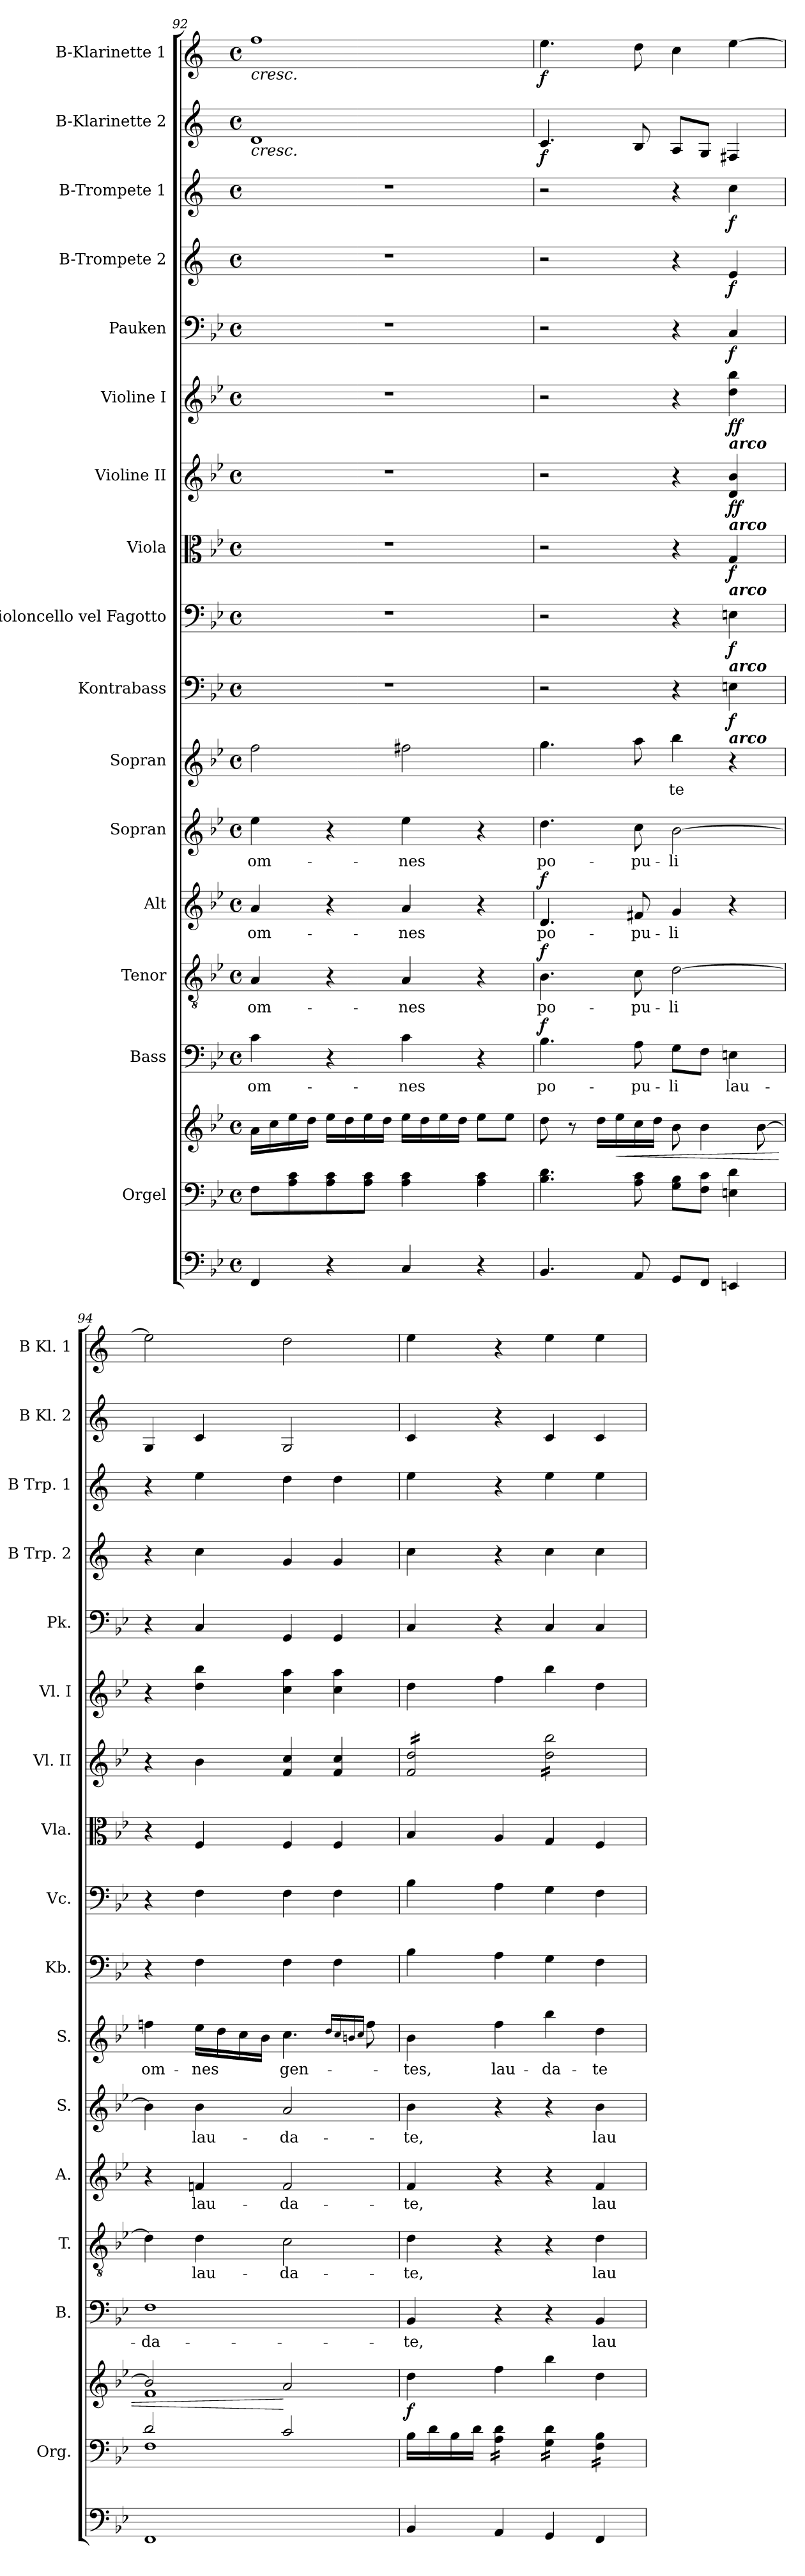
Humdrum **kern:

**kern	**kern	**kern	**dynam	**kern	**text	**dynam	**kern	**text	**dynam	**kern	**text	**dynam	**kern	**text	**kern	**text	**kern	**dynam	**kern	**dynam	**kern	**dynam	**kern	**dynam	**kern	**dynam	**kern	**dynam	**kern	**dynam	**kern	**dynam	**kern	**dynam	**kern	**dynam
*part17	*part16	*part16	*part16	*part15	*part15	*part15	*part14	*part14	*part14	*part13	*part13	*part13	*part12	*part12	*part11	*part11	*part10	*part10	*part9	*part9	*part8	*part8	*part7	*part7	*part6	*part6	*part5	*part5	*part4	*part4	*part3	*part3	*part2	*part2	*part1	*part1
*staff18	*staff17	*staff16	*staff16/17	*staff15	*staff15	*staff15	*staff14	*staff14	*staff14	*staff13	*staff13	*staff13	*staff12	*staff12	*staff11	*staff11	*staff10	*staff10	*staff9	*staff9	*staff8	*staff8	*staff7	*staff7	*staff6	*staff6	*staff5	*staff5	*staff4	*staff4	*staff3	*staff3	*staff2	*staff2	*staff1	*staff1
*	*I"Orgel	*	*	*I"Bass	*	*	*I"Tenor	*	*	*I"Alt	*	*	*I"Sopran	*	*I"Sopran	*	*I"Kontrabass	*	*I"Violoncello vel Fagotto	*	*I"Viola	*	*I"Violine II	*	*I"Violine I	*	*I"Pauken	*	*I"B-Trompete 2	*	*I"B-Trompete 1	*	*I"B-Klarinette 2	*	*I"B-Klarinette 1	*
*	*I'Org.	*	*	*I'B.	*	*	*I'T.	*	*	*I'A.	*	*	*I'S.	*	*I'S.	*	*I'Kb.	*	*I'Vc.	*	*I'Vla.	*	*I'Vl. II	*	*I'Vl. I	*	*I'Pk.	*	*I'B Trp. 2	*	*I'B Trp. 1	*	*I'B Kl. 2	*	*I'B Kl. 1	*
!!LO:PB:g=z
*clefF4	*clefF4	*clefG2	*	*clefF4	*	*	*clefGv2	*	*	*clefG2	*	*	*clefG2	*	*clefG2	*	*clefF4	*	*clefF4	*	*clefC3	*	*clefG2	*	*clefG2	*	*clefF4	*	*clefG2	*	*clefG2	*	*clefG2	*	*clefG2	*
*	*	*	*	*	*	*	*	*	*	*	*	*	*	*	*	*	*ITrd7c12	*	*	*	*	*	*	*	*	*	*	*	*ITrd1c2	*	*ITrd1c2	*	*ITrd1c2	*	*ITrd1c2	*
*k[b-e-]	*k[b-e-]	*k[b-e-]	*	*k[b-e-]	*	*	*k[b-e-]	*	*	*k[b-e-]	*	*	*k[b-e-]	*	*k[b-e-]	*	*k[b-e-]	*	*k[b-e-]	*	*k[b-e-]	*	*k[b-e-]	*	*k[b-e-]	*	*k[b-e-]	*	*k[b-e-]	*	*k[b-e-]	*	*k[b-e-]	*	*k[b-e-]	*
*B-:	*B-:	*B-:	*	*B-:	*	*	*B-:	*	*	*B-:	*	*	*B-:	*	*B-:	*	*B-:	*	*B-:	*	*B-:	*	*B-:	*	*B-:	*	*B-:	*	*B-:	*	*B-:	*	*B-:	*	*B-:	*
*M4/4	*M4/4	*M4/4	*	*M4/4	*	*	*M4/4	*	*	*M4/4	*	*	*M4/4	*	*M4/4	*	*M4/4	*	*M4/4	*	*M4/4	*	*M4/4	*	*M4/4	*	*M4/4	*	*M4/4	*	*M4/4	*	*M4/4	*	*M4/4	*
*met(c)	*met(c)	*met(c)	*	*met(c)	*	*	*met(c)	*	*	*met(c)	*	*	*met(c)	*	*met(c)	*	*met(c)	*	*met(c)	*	*met(c)	*	*met(c)	*	*met(c)	*	*met(c)	*	*met(c)	*	*met(c)	*	*met(c)	*	*met(c)	*
=92	=92	=92	=92	=92	=92	=92	=92	=92	=92	=92	=92	=92	=92	=92	=92	=92	=92	=92	=92	=92	=92	=92	=92	=92	=92	=92	=92	=92	=92	=92	=92	=92	=92	=92	=92	=92
!	!	!	!	!	!LO:LY:b	!	!	!LO:LY:b	!	!	!LO:LY:b	!	!	!LO:LY:b	!	!	!	!	!	!	!	!	!	!	!	!	!	!	!	!	!	!	!	!LO:HP:b	!	!LO:HP:b
4FF/	8F\L	16a\LL	.	4c\	om-	.	4A/	om-	.	4a/	om-	.	4ee-\	om-	2ff\	.	1r	.	1r	.	1r	.	1r	.	1r	.	1r	.	1r	.	1r	.	1c	<	1ee-	<
.	.	16cc\	.	.	.	.	.	.	.	.	.	.	.	.	.	.	.	.	.	.	.	.	.	.	.	.	.	.	.	.	.	.	.	.	.	.
.	8A\ 8c\	16ee-\	.	.	.	.	.	.	.	.	.	.	.	.	.	.	.	.	.	.	.	.	.	.	.	.	.	.	.	.	.	.	.	.	.	.
.	.	16dd\JJ	.	.	.	.	.	.	.	.	.	.	.	.	.	.	.	.	.	.	.	.	.	.	.	.	.	.	.	.	.	.	.	.	.	.
4r	8A\ 8c\	16ee-\LL	.	4r	.	.	4r	.	.	4r	.	.	4r	.	.	.	.	.	.	.	.	.	.	.	.	.	.	.	.	.	.	.	.	.	.	.
.	.	16dd\	.	.	.	.	.	.	.	.	.	.	.	.	.	.	.	.	.	.	.	.	.	.	.	.	.	.	.	.	.	.	.	.	.	.
.	8A\ 8c\J	16ee-\	.	.	.	.	.	.	.	.	.	.	.	.	.	.	.	.	.	.	.	.	.	.	.	.	.	.	.	.	.	.	.	.	.	.
.	.	16dd\JJ	.	.	.	.	.	.	.	.	.	.	.	.	.	.	.	.	.	.	.	.	.	.	.	.	.	.	.	.	.	.	.	.	.	.
!	!	!	!	!	!LO:LY:b	!	!	!LO:LY:b	!	!	!LO:LY:b	!	!	!LO:LY:b	!	!	!	!	!	!	!	!	!	!	!	!	!	!	!	!	!	!	!	!	!	!
4C/	4A\ 4c\	16ee-\LL	.	4c\	-nes	.	4A/	-nes	.	4a/	-nes	.	4ee-\	-nes	2ff#X\	.	.	.	.	.	.	.	.	.	.	.	.	.	.	.	.	.	.	.	.	.
.	.	16dd\	.	.	.	.	.	.	.	.	.	.	.	.	.	.	.	.	.	.	.	.	.	.	.	.	.	.	.	.	.	.	.	.	.	.
.	.	16ee-\	.	.	.	.	.	.	.	.	.	.	.	.	.	.	.	.	.	.	.	.	.	.	.	.	.	.	.	.	.	.	.	.	.	.
.	.	16dd\JJ	.	.	.	.	.	.	.	.	.	.	.	.	.	.	.	.	.	.	.	.	.	.	.	.	.	.	.	.	.	.	.	.	.	.
4r	4A\ 4c\	8ee-\L	.	4r	.	.	4r	.	.	4r	.	.	4r	.	.	.	.	.	.	.	.	.	.	.	.	.	.	.	.	.	.	.	.	.	.	.
.	.	8ee-\J	.	.	.	.	.	.	.	.	.	.	.	.	.	.	.	.	.	.	.	.	.	.	.	.	.	.	.	.	.	.	.	.	.	.
=93	=93	=93	=93	=93	=93	=93	=93	=93	=93	=93	=93	=93	=93	=93	=93	=93	=93	=93	=93	=93	=93	=93	=93	=93	=93	=93	=93	=93	=93	=93	=93	=93	=93	=93	=93	=93
!	!	!	!	!	!LO:LY:b	!LO:DY:a	!	!LO:LY:b	!LO:DY:a	!	!LO:LY:b	!LO:DY:a	!	!LO:LY:b	!	!	!	!	!	!	!	!	!	!	!	!	!	!	!	!	!	!	!	!LO:DY:b	!	!LO:DY:b
4.BB-/	4.B-\ 4.d\	8dd\	.	4.B-\	po-	f	4.B-\	po-	f	4.d/	po-	f	4.dd\	po-	4.gg\	.	2r	.	2r	.	2r	.	2r	.	2r	.	2r	.	2r	.	2r	.	4.B-/	f	4.dd\	f
.	.	8r	.	.	.	.	.	.	.	.	.	.	.	.	.	.	.	.	.	.	.	.	.	.	.	.	.	.	.	.	.	.	.	.	.	.
.	.	16dd\LL	.	.	.	.	.	.	.	.	.	.	.	.	.	.	.	.	.	.	.	.	.	.	.	.	.	.	.	.	.	.	.	.	.	.
!	!	!	!LO:HP:b	!	!	!	!	!	!	!	!	!	!	!	!	!	!	!	!	!	!	!	!	!	!	!	!	!	!	!	!	!	!	!	!	!
.	.	16ee-\	<	.	.	.	.	.	.	.	.	.	.	.	.	.	.	.	.	.	.	.	.	.	.	.	.	.	.	.	.	.	.	.	.	.
!	!	!	!	!	!LO:LY:b	!	!	!LO:LY:b	!	!	!LO:LY:b	!	!	!LO:LY:b	!	!	!	!	!	!	!	!	!	!	!	!	!	!	!	!	!	!	!	!	!	!
8AA/	8A\ 8c\	16cc\	.	8A\	-pu-	.	8c\	-pu-	.	8f#X/	-pu-	.	8cc\	-pu-	8aa\	.	.	.	.	.	.	.	.	.	.	.	.	.	.	.	.	.	8A/	[	8cc\	[
.	.	16dd\JJ	.	.	.	.	.	.	.	.	.	.	.	.	.	.	.	.	.	.	.	.	.	.	.	.	.	.	.	.	.	.	.	.	.	.
!	!	!	!	!	!LO:LY:b	!	!	!LO:LY:b	!	!	!LO:LY:b	!	!	!LO:LY:b	!	!LO:LY:b	!	!	!	!	!	!	!	!	!	!	!	!	!	!	!	!	!	!	!	!
8GG/L	8G\ 8B-\L	8b-\	.	8G\L	-li	.	[2d\	-li	.	4g/	-li	.	[2b-\	-li	4bb-\	-te	4r	.	4r	.	4r	.	4r	.	4r	.	4r	.	4r	.	4r	.	8G/L	.	4b-\	.
8FF/J	8F\ 8c\J	4b-\	.	8F\J	.	.	.	.	.	.	.	.	.	.	.	.	.	.	.	.	.	.	.	.	.	.	.	.	.	.	.	.	8F/J	.	.	.
!	!	!	!	!	!	!	!	!	!	!	!	!	!	!	!	!	!	!	!	!	!	!	!	!	!LO:TX:b:Bi:t=arco	!	!	!	!	!	!	!	!	!	!	!
!	!	!	!	!	!	!	!	!	!	!	!	!	!	!	!	!	!	!	!	!	!	!	!LO:TX:b:Bi:t=arco	!	!	!	!	!	!	!	!	!	!	!	!	!
!	!	!	!	!	!	!	!	!	!	!	!	!	!	!	!	!	!	!	!	!	!LO:TX:b:Bi:t=arco	!	!	!	!	!	!	!	!	!	!	!	!	!	!	!
!	!	!	!	!	!	!	!	!	!	!	!	!	!	!	!	!	!	!	!LO:TX:b:Bi:t=arco	!	!	!	!	!	!	!	!	!	!	!	!	!	!	!	!	!
!	!	!	!	!	!	!	!	!	!	!	!	!	!	!	!	!	!LO:TX:b:Bi:t=arco	!	!	!	!	!	!	!	!	!	!	!	!	!	!	!	!	!	!	!
!	!	!	!	!	!LO:LY:b	!	!	!	!	!	!	!	!	!	!	!	!	!LO:DY:b	!	!LO:DY:b	!	!LO:DY:b	!	!LO:DY:b	!	!LO:DY:b	!	!LO:DY:b	!	!LO:DY:b	!	!LO:DY:b	!	!	!	!
4EEn/	4En\ 4d\	.	.	4En\	lau-	.	.	.	.	4r	.	.	.	.	4r	.	4EEn\	f	4En\	f	4G/	f	4d/ 4b-/	ff	4dd\ 4bb-\	ff	4C/	f	4d/	f	4b-\	f	4En/	.	[4dd\	.
.	.	[8b-\	.	.	.	.	.	.	.	.	.	.	.	.	.	.	.	.	.	.	.	.	.	.	.	.	.	.	.	.	.	.	.	.	.	.
=94	=94	=94	=94	=94	=94	=94	=94	=94	=94	=94	=94	=94	=94	=94	=94	=94	=94	=94	=94	=94	=94	=94	=94	=94	=94	=94	=94	=94	=94	=94	=94	=94	=94	=94	=94	=94
*	*^	*^	*	*	*	*	*	*	*	*	*	*	*	*	*	*	*	*	*	*	*	*	*	*	*	*	*	*	*	*	*	*	*	*	*	*
!	!	!	!	!	!	!	!LO:LY:b	!	!	!	!	!	!	!	!	!	!	!LO:LY:b	!	!	!	!	!	!	!	!	!	!	!	!	!	!	!	!	!	!	!	!
1FF	2d/	1F	2b-/]	1f	.	1F	-da-	.	4d\]	.	.	4r	.	.	4b-\]	.	4ffn\	om-	4r	.	4r	.	4r	.	4r	.	4r	.	4r	.	4r	.	4r	.	4F/	.	2dd\]	.
!	!	!	!	!	!	!	!	!	!	!LO:LY:b	!	!	!LO:LY:b	!	!	!LO:LY:b	!	!LO:LY:b	!	!	!	!	!	!	!	!	!	!	!	!	!	!	!	!	!	!	!	!
.	.	.	.	.	.	.	.	.	4d\	lau-	.	4fn/	lau-	.	4b-\	lau-	16ee-\LL	-nes	4FF\	.	4F\	.	4F/	.	4b-\	.	4dd\ 4bb-\	.	4C/	.	4b-\	.	4dd\	.	4B-/	.	.	.
.	.	.	.	.	.	.	.	.	.	.	.	.	.	.	.	.	16dd\	.	.	.	.	.	.	.	.	.	.	.	.	.	.	.	.	.	.	.	.	.
.	.	.	.	.	.	.	.	.	.	.	.	.	.	.	.	.	16cc\	.	.	.	.	.	.	.	.	.	.	.	.	.	.	.	.	.	.	.	.	.
.	.	.	.	.	.	.	.	.	.	.	.	.	.	.	.	.	16b-\JJ	.	.	.	.	.	.	.	.	.	.	.	.	.	.	.	.	.	.	.	.	.
!	!	!	!	!	!	!	!	!	!	!LO:LY:b	!	!	!LO:LY:b	!	!	!LO:LY:b	!	!LO:LY:b	!	!	!	!	!	!	!	!	!	!	!	!	!	!	!	!	!	!	!	!
.	2c/	.	2a/	.	[	.	.	.	2c\	-da-	.	2f/	-da-	.	2a/	-da-	4.cc\	gen-	4FF\	.	4F\	.	4F/	.	4f/ 4cc/	.	4cc\ 4aa\	.	4GG/	.	4f/	.	4cc\	.	2F/	.	2cc\	.
.	.	.	.	.	.	.	.	.	.	.	.	.	.	.	.	.	.	.	4FF\	.	4F\	.	4F/	.	4f/ 4cc/	.	4cc\ 4aa\	.	4GG/	.	4f/	.	4cc\	.	.	.	.	.
.	.	.	.	.	.	.	.	.	.	.	.	.	.	.	.	.	16qdd/LL	.	.	.	.	.	.	.	.	.	.	.	.	.	.	.	.	.	.	.	.	.
.	.	.	.	.	.	.	.	.	.	.	.	.	.	.	.	.	16qcc/	.	.	.	.	.	.	.	.	.	.	.	.	.	.	.	.	.	.	.	.	.
.	.	.	.	.	.	.	.	.	.	.	.	.	.	.	.	.	16qbn/	.	.	.	.	.	.	.	.	.	.	.	.	.	.	.	.	.	.	.	.	.
.	.	.	.	.	.	.	.	.	.	.	.	.	.	.	.	.	16qcc/JJ	.	.	.	.	.	.	.	.	.	.	.	.	.	.	.	.	.	.	.	.	.
.	.	.	.	.	.	.	.	.	.	.	.	.	.	.	.	.	8ff\	.	.	.	.	.	.	.	.	.	.	.	.	.	.	.	.	.	.	.	.	.
*	*v	*v	*	*	*	*	*	*	*	*	*	*	*	*	*	*	*	*	*	*	*	*	*	*	*	*	*	*	*	*	*	*	*	*	*	*	*	*
*	*	*v	*v	*	*	*	*	*	*	*	*	*	*	*	*	*	*	*	*	*	*	*	*	*	*	*	*	*	*	*	*	*	*	*	*	*	*
=95	=95	=95	=95	=95	=95	=95	=95	=95	=95	=95	=95	=95	=95	=95	=95	=95	=95	=95	=95	=95	=95	=95	=95	=95	=95	=95	=95	=95	=95	=95	=95	=95	=95	=95	=95	=95
!	!	!	!LO:DY:b	!	!LO:LY:b	!	!	!LO:LY:b	!	!	!LO:LY:b	!	!	!LO:LY:b	!	!LO:LY:b	!	!	!	!	!	!	!	!	!	!	!	!	!	!	!	!	!	!	!	!
*	*	*	*	*	*	*	*	*	*	*	*	*	*	*	*	*	*	*	*	*	*	*	*tremolo	*	*	*	*	*	*	*	*	*	*	*	*	*
4BB-/	16B-\LL	4dd\	f	4BB-/	-te,	.	4d\	-te,	.	4f/	-te,	.	4b-\	-te,	4b-\	-tes,	4BB-\	.	4B-\	.	4B-/	.	16f/ 16dd/LL	.	4dd\	.	4C/	.	4b-\	.	4dd\	.	4B-/	.	4dd\	.
.	16d\	.	.	.	.	.	.	.	.	.	.	.	.	.	.	.	.	.	.	.	.	.	16f/ 16dd/	.	.	.	.	.	.	.	.	.	.	.	.	.
.	16B-\	.	.	.	.	.	.	.	.	.	.	.	.	.	.	.	.	.	.	.	.	.	16f/ 16dd/	.	.	.	.	.	.	.	.	.	.	.	.	.
.	16d\JJ	.	.	.	.	.	.	.	.	.	.	.	.	.	.	.	.	.	.	.	.	.	16f/ 16dd/	.	.	.	.	.	.	.	.	.	.	.	.	.
!	!	!	!	!	!	!	!	!	!	!	!	!	!	!	!	!LO:LY:b	!	!	!	!	!	!	!	!	!	!	!	!	!	!	!	!	!	!	!	!
*	*tremolo	*	*	*	*	*	*	*	*	*	*	*	*	*	*	*	*	*	*	*	*	*	*	*	*	*	*	*	*	*	*	*	*	*	*	*
4AA/	16A\ 16d\LL	4ff\	.	4r	.	.	4r	.	.	4r	.	.	4r	.	4ff\	lau-	4AA\	.	4A\	.	4A/	.	16f/ 16dd/	.	4ff\	.	4r	.	4r	.	4r	.	4r	.	4r	.
.	16A\ 16d\	.	.	.	.	.	.	.	.	.	.	.	.	.	.	.	.	.	.	.	.	.	16f/ 16dd/	.	.	.	.	.	.	.	.	.	.	.	.	.
.	16A\ 16d\	.	.	.	.	.	.	.	.	.	.	.	.	.	.	.	.	.	.	.	.	.	16f/ 16dd/	.	.	.	.	.	.	.	.	.	.	.	.	.
.	16A\ 16d\JJ	.	.	.	.	.	.	.	.	.	.	.	.	.	.	.	.	.	.	.	.	.	16f/ 16dd/JJ	.	.	.	.	.	.	.	.	.	.	.	.	.
!	!	!	!	!	!	!	!	!	!	!	!	!	!	!	!	!LO:LY:b	!	!	!	!	!	!	!	!	!	!	!	!	!	!	!	!	!	!	!	!
4GG/	16G\ 16d\LL	4bb-\	.	4r	.	.	4r	.	.	4r	.	.	4r	.	4bb-\	-da-	4GG\	.	4G\	.	4G/	.	16dd\ 16bb-\LL	.	4bb-\	.	4C/	.	4b-\	.	4dd\	.	4B-/	.	4dd\	.
.	16G\ 16d\	.	.	.	.	.	.	.	.	.	.	.	.	.	.	.	.	.	.	.	.	.	16dd\ 16bb-\	.	.	.	.	.	.	.	.	.	.	.	.	.
.	16G\ 16d\	.	.	.	.	.	.	.	.	.	.	.	.	.	.	.	.	.	.	.	.	.	16dd\ 16bb-\	.	.	.	.	.	.	.	.	.	.	.	.	.
.	16G\ 16d\JJ	.	.	.	.	.	.	.	.	.	.	.	.	.	.	.	.	.	.	.	.	.	16dd\ 16bb-\	.	.	.	.	.	.	.	.	.	.	.	.	.
!	!	!	!	!	!LO:LY:b	!	!	!LO:LY:b	!	!	!LO:LY:b	!	!	!LO:LY:b	!	!LO:LY:b	!	!	!	!	!	!	!	!	!	!	!	!	!	!	!	!	!	!	!	!
4FF/	16F\ 16B-\LL	4dd\	.	4BB-/	lau-	.	4d\	lau-	.	4f/	lau-	.	4b-\	lau-	4dd\	-te	4FF\	.	4F\	.	4F/	.	16dd\ 16bb-\	.	4dd\	.	4C/	.	4b-\	.	4dd\	.	4B-/	.	4dd\	.
.	16F\ 16B-\	.	.	.	.	.	.	.	.	.	.	.	.	.	.	.	.	.	.	.	.	.	16dd\ 16bb-\	.	.	.	.	.	.	.	.	.	.	.	.	.
.	16F\ 16B-\	.	.	.	.	.	.	.	.	.	.	.	.	.	.	.	.	.	.	.	.	.	16dd\ 16bb-\	.	.	.	.	.	.	.	.	.	.	.	.	.
.	16F\ 16B-\JJ	.	.	.	.	.	.	.	.	.	.	.	.	.	.	.	.	.	.	.	.	.	16dd\ 16bb-\JJ	.	.	.	.	.	.	.	.	.	.	.	.	.
*	*	*	*	*	*	*	*	*	*	*	*	*	*	*	*	*	*	*	*	*	*	*	*Xtremolo	*	*	*	*	*	*	*	*	*	*	*	*	*
*	*Xtremolo	*	*	*	*	*	*	*	*	*	*	*	*	*	*	*	*	*	*	*	*	*	*	*	*	*	*	*	*	*	*	*	*	*	*	*
=	=	=	=	=	=	=	=	=	=	=	=	=	=	=	=	=	=	=	=	=	=	=	=	=	=	=	=	=	=	=	=	=	=	=	=	=
*-	*-	*-	*-	*-	*-	*-	*-	*-	*-	*-	*-	*-	*-	*-	*-	*-	*-	*-	*-	*-	*-	*-	*-	*-	*-	*-	*-	*-	*-	*-	*-	*-	*-	*-	*-	*-
